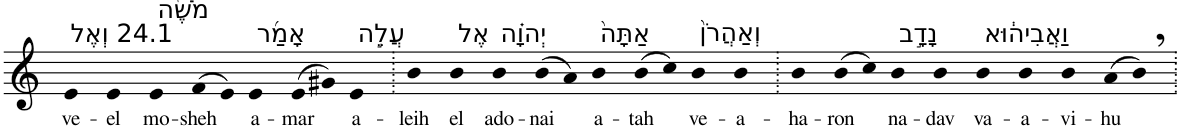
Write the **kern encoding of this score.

**kern	**text
*part1	*part1
*staff1	*staff1
*I"Piano	*
*I'Pno	*
*clefG2	*
*k[]	*
=1	=1
!LO:TX:a:t=24.1 וְאֶל	!
!	!LO:LY:b
4e	ve-
!	!LO:LY:b
4e	-el
!LO:TX:a:t=מֹשֶׁ֨ה	!
!	!LO:LY:b
4e	mo-
!	!LO:LY:b
(>8f	-sheh
8e)	.
!LO:TX:a:t=אָמַ֜ר	!
!	!LO:LY:b
4e	a-
!	!LO:LY:b
(>8e	-mar
8g#X)	.
!LO:TX:a:t=עֲלֵ֣ה	!
!	!LO:LY:b
4e	a-
=2.	=2.
!	!LO:LY:b
4b	-leih
!LO:TX:a:t=אֶל	!
!	!LO:LY:b
4b	el
!LO:TX:a:t=יְהוָ֗ה	!
!	!LO:LY:b
4b	ado-
!	!LO:LY:b
(>8b	-nai
8a)	.
!LO:TX:a:t=אַתָּה֙	!
!	!LO:LY:b
4b	a-
!	!LO:LY:b
(>8b	-tah
8cc)	.
!LO:TX:a:t=וְאַהֲרֹן֙	!
!	!LO:LY:b
4b	ve-
!	!LO:LY:b
4b	-a-
=3.	=3.
!	!LO:LY:b
4b	-ha-
!	!LO:LY:b
(>8b	-ron
8cc)	.
!LO:TX:a:t=נָדָ֣ב	!
!	!LO:LY:b
4b	na-
!	!LO:LY:b
4b	-dav
!LO:TX:a:t=וַאֲבִיה֔וּא	!
!	!LO:LY:b
4b	va-
!	!LO:LY:b
4b	-a-
!	!LO:LY:b
4b	-vi-
!	!LO:LY:b
(>8a	-hu
8b,)	.
=.	=.
*-	*-
